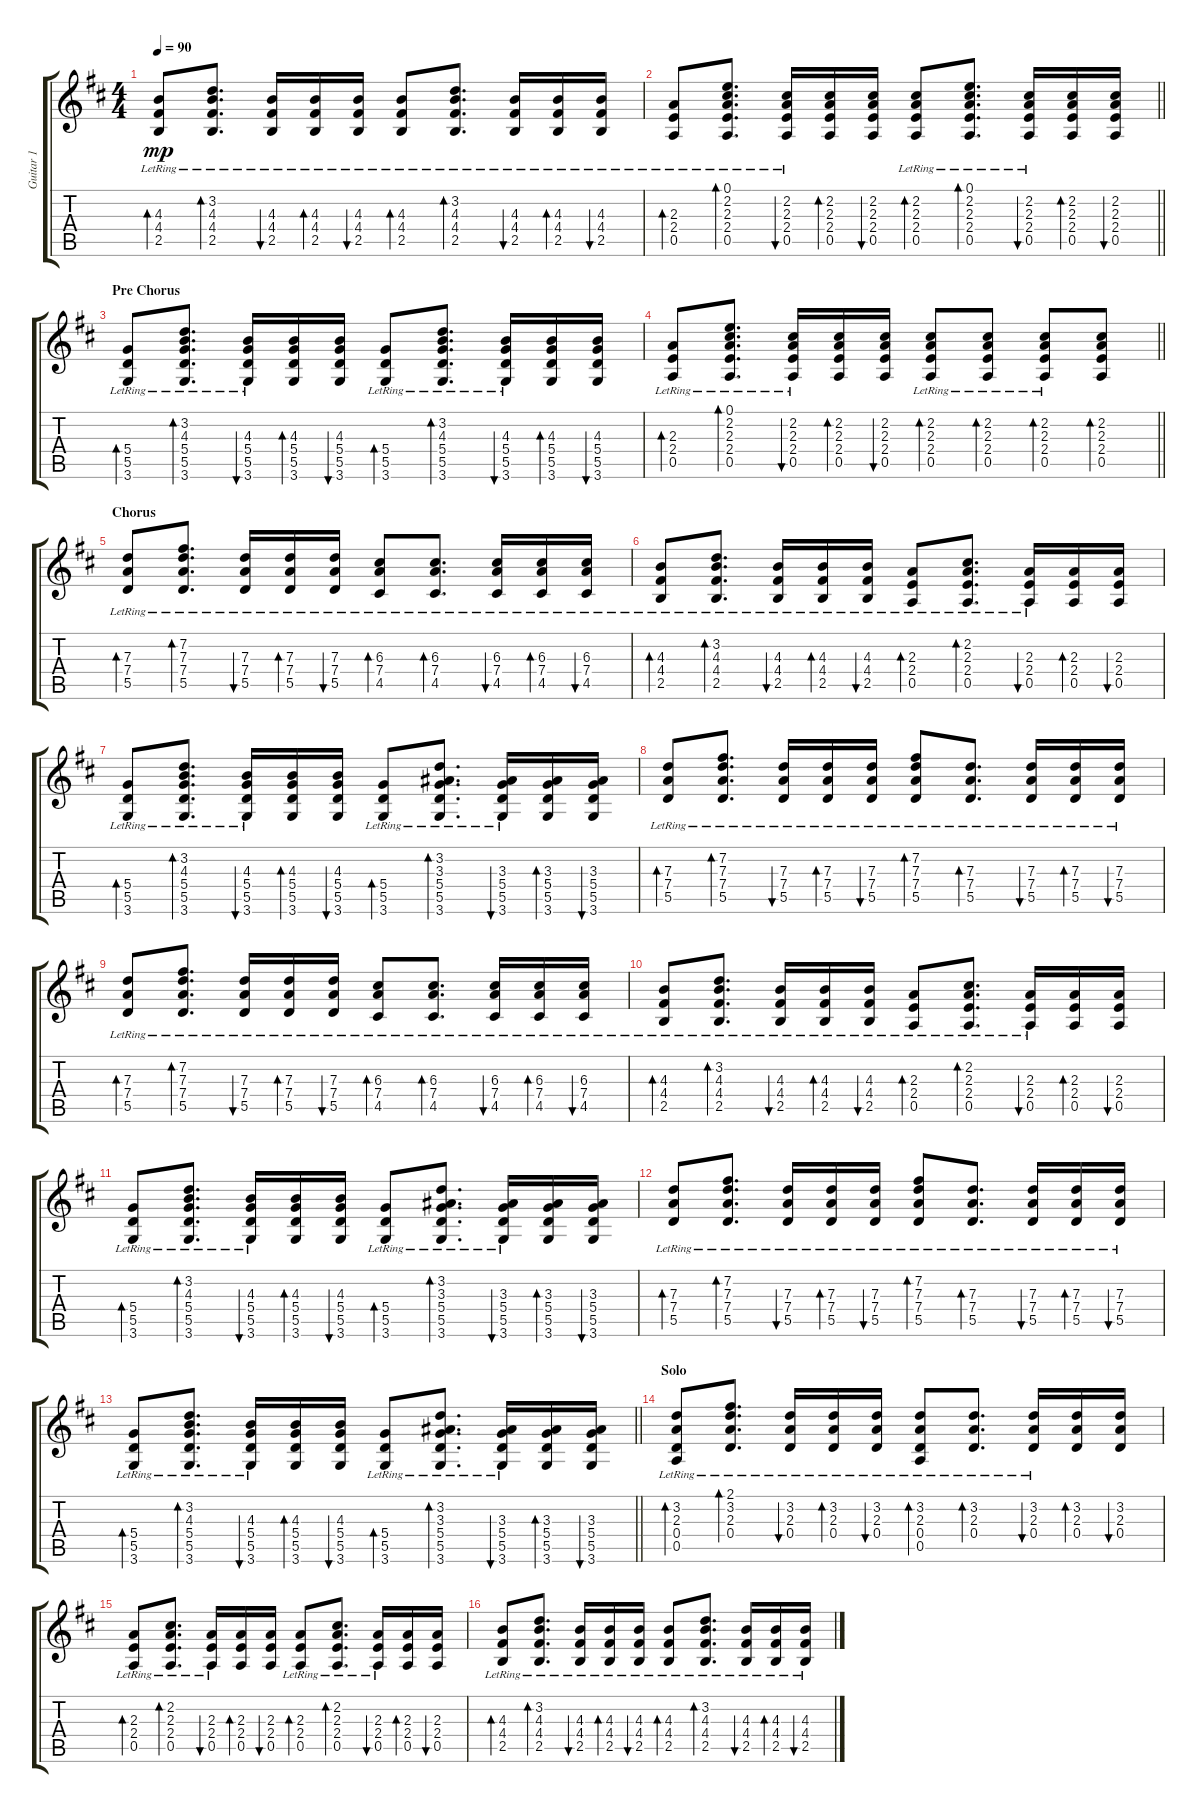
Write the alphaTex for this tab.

\track ("Guitar 1" "Guitar 1") {instrument acousticguitarsteel}
\staff {score tabs}
\tuning (E4 B3 G3 D3 A2 E2) {hide}
\ts (4 4)
\tempo 90
\clef g2
\ks d
(4.3{lr} 4.4{lr} 2.5{lr}).8{bd 30 dy mp} (3.2{lr} 4.3{lr} 4.4{lr} 2.5{lr}).8{d bd 30} (4.3{lr} 4.4{lr} 2.5{lr}).16{bu 30} (4.3{lr} 4.4{lr} 2.5{lr}).16{bd 30} (4.3{lr} 4.4{lr} 2.5{lr}).16{bu 30} (4.3{lr} 4.4{lr} 2.5{lr}).8{bd 30} (3.2{lr} 4.3{lr} 4.4{lr} 2.5{lr}).8{d bd 30} (4.3{lr} 4.4{lr} 2.5{lr}).16{bu 30} (4.3{lr} 4.4{lr} 2.5{lr}).16{bd 30} (4.3{lr} 4.4{lr} 2.5{lr}).16{bu 30} |
\barLineRight lightlight
(2.3{lr} 2.4{lr} 0.5{lr}).8{bd 30} (0.1 2.2{lr} 2.3{lr} 2.4{lr} 0.5{lr}).8{d bd 30} (2.2 2.3{lr} 2.4{lr} 0.5{lr}).16{bu 30} (2.2 2.3 2.4 0.5).16{bd 30} (2.2 2.3 2.4 0.5).16{bu 30} (2.2 2.3{lr} 2.4{lr} 0.5{lr}).8{bd 30} (0.1 2.2 2.3{lr} 2.4{lr} 0.5{lr}).8{d bd 30} (2.2 2.3{lr} 2.4{lr} 0.5{lr}).16{bu 30} (2.2 2.3 2.4 0.5).16{bd 30} (2.2 2.3 2.4 0.5).16{bu 30} |
\section ("" "Pre Chorus")
(5.4{lr} 5.5{lr} 3.6{lr}).8{bd 30} (3.2{lr} 4.3{lr} 5.4{lr} 5.5{lr} 3.6{lr}).8{d bd 30} (4.3{lr} 5.4{lr} 5.5{lr} 3.6{lr}).16{bu 30} (4.3 5.4 5.5 3.6).16{bd 30} (4.3 5.4 5.5 3.6).16{bu 30} (5.4{lr} 5.5{lr} 3.6{lr}).8{bd 30} (3.2{lr} 4.3{lr} 5.4{lr} 5.5{lr} 3.6{lr}).8{d bd 30} (4.3{lr} 5.4{lr} 5.5{lr} 3.6{lr}).16{bu 30} (4.3 5.4 5.5 3.6).16{bd 30} (4.3 5.4 5.5 3.6).16{bu 30} |
\barLineRight lightlight
(2.3{lr} 2.4{lr} 0.5{lr}).8{bd 30} (0.1 2.2{lr} 2.3{lr} 2.4{lr} 0.5{lr}).8{d bd 30} (2.2 2.3{lr} 2.4{lr} 0.5{lr}).16{bu 30} (2.2 2.3 2.4 0.5).16{bd 30} (2.2 2.3 2.4 0.5).16{bu 30} (2.2 2.3{lr} 2.4{lr} 0.5{lr}).8{bd 30} (2.2 2.3{lr} 2.4{lr} 0.5{lr}).8{bd 30} (2.2 2.3{lr} 2.4{lr} 0.5{lr}).8{bd 30} (2.2 2.3 2.4 0.5).8{bd 30} |
\section ("" "Chorus")
(7.3{lr} 7.4{lr} 5.5{lr}).8{bd 30} (7.2{lr} 7.3{lr} 7.4{lr} 5.5{lr}).8{d bd 30} (7.3{lr} 7.4{lr} 5.5{lr}).16{bu 30} (7.3{lr} 7.4{lr} 5.5{lr}).16{bd 30} (7.3{lr} 7.4{lr} 5.5{lr}).16{bu 30} (6.3{lr} 7.4{lr} 4.5{lr}).8{bd 30} (6.3{lr} 7.4{lr} 4.5{lr}).8{d bd 30} (6.3{lr} 7.4{lr} 4.5{lr}).16{bu 30} (6.3{lr} 7.4{lr} 4.5{lr}).16{bd 30} (6.3{lr} 7.4{lr} 4.5{lr}).16{bu 30} |
(4.3{lr} 4.4{lr} 2.5{lr}).8{bd 30} (3.2{lr} 4.3{lr} 4.4{lr} 2.5{lr}).8{d bd 30} (4.3{lr} 4.4{lr} 2.5{lr}).16{bu 30} (4.3{lr} 4.4{lr} 2.5{lr}).16{bd 30} (4.3{lr} 4.4{lr} 2.5{lr}).16{bu 30} (2.3{lr} 2.4{lr} 0.5{lr}).8{bd 30} (2.2{lr} 2.3{lr} 2.4{lr} 0.5{lr}).8{d bd 30} (2.3{lr} 2.4{lr} 0.5{lr}).16{bu 30} (2.3 2.4 0.5).16{bd 30} (2.3 2.4 0.5).16{bu 30} |
(5.4{lr} 5.5{lr} 3.6{lr}).8{bd 30} (3.2{lr} 4.3{lr} 5.4{lr} 5.5{lr} 3.6{lr}).8{d bd 30} (4.3{lr} 5.4{lr} 5.5{lr} 3.6{lr}).16{bu 30} (4.3 5.4 5.5 3.6).16{bd 30} (4.3 5.4 5.5 3.6).16{bu 30} (5.4{lr} 5.5{lr} 3.6{lr}).8{bd 30} (3.2{lr} 3.3{lr} 5.4{lr} 5.5{lr} 3.6{lr}).8{d bd 30} (3.3{lr} 5.4{lr} 5.5{lr} 3.6{lr}).16{bu 30} (3.3 5.4 5.5 3.6).16{bd 30} (3.3 5.4 5.5 3.6).16{bu 30} |
(7.3{lr} 7.4{lr} 5.5{lr}).8{bd 30} (7.2{lr} 7.3{lr} 7.4{lr} 5.5{lr}).8{d bd 30} (7.3{lr} 7.4{lr} 5.5{lr}).16{bu 30} (7.3{lr} 7.4{lr} 5.5{lr}).16{bd 30} (7.3{lr} 7.4{lr} 5.5{lr}).16{bu 30} (7.2{lr} 7.3{lr} 7.4{lr} 5.5{lr}).8{bd 30} (7.3{lr} 7.4{lr} 5.5{lr}).8{d bd 30} (7.3{lr} 7.4{lr} 5.5{lr}).16{bu 30} (7.3{lr} 7.4{lr} 5.5{lr}).16{bd 30} (7.3{lr} 7.4{lr} 5.5{lr}).16{bu 30} |
(7.3{lr} 7.4{lr} 5.5{lr}).8{bd 30} (7.2{lr} 7.3{lr} 7.4{lr} 5.5{lr}).8{d bd 30} (7.3{lr} 7.4{lr} 5.5{lr}).16{bu 30} (7.3{lr} 7.4{lr} 5.5{lr}).16{bd 30} (7.3{lr} 7.4{lr} 5.5{lr}).16{bu 30} (6.3{lr} 7.4{lr} 4.5{lr}).8{bd 30} (6.3{lr} 7.4{lr} 4.5{lr}).8{d bd 30} (6.3{lr} 7.4{lr} 4.5{lr}).16{bu 30} (6.3{lr} 7.4{lr} 4.5{lr}).16{bd 30} (6.3{lr} 7.4{lr} 4.5{lr}).16{bu 30} |
(4.3{lr} 4.4{lr} 2.5{lr}).8{bd 30} (3.2{lr} 4.3{lr} 4.4{lr} 2.5{lr}).8{d bd 30} (4.3{lr} 4.4{lr} 2.5{lr}).16{bu 30} (4.3{lr} 4.4{lr} 2.5{lr}).16{bd 30} (4.3{lr} 4.4{lr} 2.5{lr}).16{bu 30} (2.3{lr} 2.4{lr} 0.5{lr}).8{bd 30} (2.2{lr} 2.3{lr} 2.4{lr} 0.5{lr}).8{d bd 30} (2.3{lr} 2.4{lr} 0.5{lr}).16{bu 30} (2.3 2.4 0.5).16{bd 30} (2.3 2.4 0.5).16{bu 30} |
(5.4{lr} 5.5{lr} 3.6{lr}).8{bd 30} (3.2{lr} 4.3{lr} 5.4{lr} 5.5{lr} 3.6{lr}).8{d bd 30} (4.3{lr} 5.4{lr} 5.5{lr} 3.6{lr}).16{bu 30} (4.3 5.4 5.5 3.6).16{bd 30} (4.3 5.4 5.5 3.6).16{bu 30} (5.4{lr} 5.5{lr} 3.6{lr}).8{bd 30} (3.2{lr} 3.3{lr} 5.4{lr} 5.5{lr} 3.6{lr}).8{d bd 30} (3.3{lr} 5.4{lr} 5.5{lr} 3.6{lr}).16{bu 30} (3.3 5.4 5.5 3.6).16{bd 30} (3.3 5.4 5.5 3.6).16{bu 30} |
(7.3{lr} 7.4{lr} 5.5{lr}).8{bd 30} (7.2{lr} 7.3{lr} 7.4{lr} 5.5{lr}).8{d bd 30} (7.3{lr} 7.4{lr} 5.5{lr}).16{bu 30} (7.3{lr} 7.4{lr} 5.5{lr}).16{bd 30} (7.3{lr} 7.4{lr} 5.5{lr}).16{bu 30} (7.2{lr} 7.3{lr} 7.4{lr} 5.5{lr}).8{bd 30} (7.3{lr} 7.4{lr} 5.5{lr}).8{d bd 30} (7.3{lr} 7.4{lr} 5.5{lr}).16{bu 30} (7.3{lr} 7.4{lr} 5.5{lr}).16{bd 30} (7.3{lr} 7.4{lr} 5.5{lr}).16{bu 30} |
\barLineRight lightlight
(5.4{lr} 5.5{lr} 3.6{lr}).8{bd 30} (3.2{lr} 4.3{lr} 5.4{lr} 5.5{lr} 3.6{lr}).8{d bd 30} (4.3{lr} 5.4{lr} 5.5{lr} 3.6{lr}).16{bu 30} (4.3 5.4 5.5 3.6).16{bd 30} (4.3 5.4 5.5 3.6).16{bu 30} (5.4{lr} 5.5{lr} 3.6{lr}).8{bd 30} (3.2{lr} 3.3{lr} 5.4{lr} 5.5{lr} 3.6{lr}).8{d bd 30} (3.3{lr} 5.4{lr} 5.5{lr} 3.6{lr}).16{bu 30} (3.3 5.4 5.5 3.6).16{bd 30} (3.3 5.4 5.5 3.6).16{bu 30} |
\section ("" "Solo")
(3.2{lr} 2.3{lr} 0.4{lr} 0.5{lr}).8{bd 30} (2.1{lr} 3.2{lr} 2.3{lr} 0.4{lr}).8{d bd 30} (3.2{lr} 2.3{lr} 0.4{lr}).16{bu 30} (3.2{lr} 2.3{lr} 0.4{lr}).16{bd 30} (3.2{lr} 2.3{lr} 0.4{lr}).16{bu 30} (3.2{lr} 2.3{lr} 0.4{lr} 0.5{lr}).8{bd 30} (3.2{lr} 2.3{lr} 0.4{lr}).8{d bd 30} (3.2{lr} 2.3{lr} 0.4{lr}).16{bu 30} (3.2 2.3 0.4).16{bd 30} (3.2 2.3 0.4).16{bu 30} |
(2.3{lr} 2.4{lr} 0.5{lr}).8{bd 30} (2.2{lr} 2.3{lr} 2.4{lr} 0.5{lr}).8{d bd 30} (2.3{lr} 2.4{lr} 0.5{lr}).16{bu 30} (2.3 2.4 0.5).16{bd 30} (2.3 2.4 0.5).16{bu 30} (2.3{lr} 2.4{lr} 0.5{lr}).8{bd 30} (2.2 2.3{lr} 2.4{lr} 0.5{lr}).8{d bd 30} (2.3{lr} 2.4{lr} 0.5{lr}).16{bu 30} (2.3 2.4 0.5).16{bd 30} (2.3 2.4 0.5).16{bu 30} |
(4.3{lr} 4.4{lr} 2.5{lr}).8{bd 30} (3.2{lr} 4.3{lr} 4.4{lr} 2.5{lr}).8{d bd 30} (4.3{lr} 4.4{lr} 2.5{lr}).16{bu 30} (4.3{lr} 4.4{lr} 2.5{lr}).16{bd 30} (4.3{lr} 4.4{lr} 2.5{lr}).16{bu 30} (4.3{lr} 4.4{lr} 2.5{lr}).8{bd 30} (3.2{lr} 4.3{lr} 4.4{lr} 2.5{lr}).8{d bd 30} (4.3{lr} 4.4{lr} 2.5{lr}).16{bu 30} (4.3{lr} 4.4{lr} 2.5{lr}).16{bd 30} (4.3{lr} 4.4{lr} 2.5{lr}).16{bu 30}
